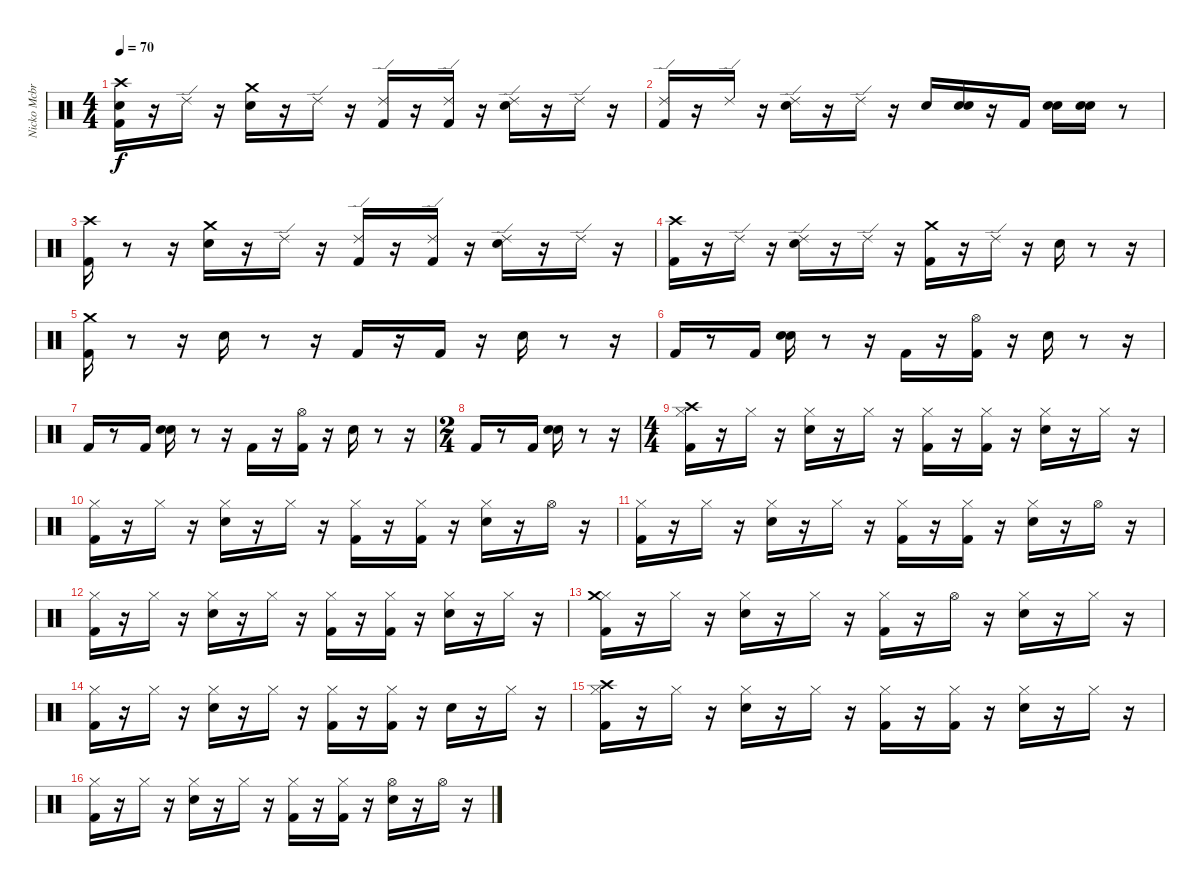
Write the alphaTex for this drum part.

\track ("Nicko Mcbrain" "Nicko Mcbr") {instrument percussion}
\staff {score}
\articulation defaults
\ts (4 4)
\tempo 70
\clef neutral
\ks c
("Snare (hit)" "Kick (hit) 2" "Crash high (hit)").16{dy f} r.16 "Ride (edge) 2".16 r.16 ("Electric Snare (hit)" "Crash medium (hit)").16 r.16 "Ride (edge) 2".16 r.16 ("Kick (hit) 2" "Ride (edge) 2").16 r.16 ("Kick (hit) 2" "Ride (edge) 2").16 r.16 ("Electric Snare (hit)" "Ride (edge) 2").16 r.16 "Ride (edge) 2".16 r.16 |
("Kick (hit) 2" "Ride (edge) 2").16 r.16 "Ride (edge) 2".16 r.16 ("Electric Snare (hit)" "Ride (edge) 2").16 r.16 "Ride (edge) 2".16 r.16 "Electric Snare (hit)".16 ("Snare (hit)" "Electric Snare (hit)").16 r.16 "Kick (hit) 2".16 ("Snare (hit)" "Electric Snare (hit)").16 ("Snare (hit)" "Electric Snare (hit)").16 r.8 |
("Kick (hit) 2" "Crash high (hit)").16 r.8 r.16 ("Electric Snare (hit)" "Crash medium (hit)").16 r.16 "Ride (edge) 2".16 r.16 ("Kick (hit) 2" "Ride (edge) 2").16 r.16 ("Kick (hit) 2" "Ride (edge) 2").16 r.16 ("Electric Snare (hit)" "Ride (edge) 2").16 r.16 "Ride (edge) 2".16 r.16 |
("Kick (hit) 2" "Crash high (hit)").16 r.16 "Ride (edge) 2".16 r.16 ("Electric Snare (hit)" "Ride (edge) 2").16 r.16 "Ride (edge) 2".16 r.16 ("Kick (hit) 2" "Crash medium (hit)").16 r.16 "Ride (edge) 2".16 r.16 "Electric Snare (hit)".16 r.8 r.16 |
("Kick (hit) 2" "Crash medium (hit)").16 r.8 r.16 "Electric Snare (hit)".16 r.8 r.16 "Kick (hit) 2".16 r.16 "Kick (hit) 2".16 r.16 "Electric Snare (hit)".16 r.8 r.16 |
"Kick (hit) 2".16 r.8 "Kick (hit) 2".16 ("Snare (hit)" "Electric Snare (hit)").16 r.8 r.16 "Kick (hit) 2".16 r.16 ("Kick (hit) 2" "Hi-Hat (open)").16 r.16 "Electric Snare (hit)".16 r.8 r.16 |
"Kick (hit) 2".16 r.8 "Kick (hit) 2".16 ("Snare (hit)" "Electric Snare (hit)").16 r.8 r.16 "Kick (hit) 2".16 r.16 ("Kick (hit) 2" "Hi-Hat (open)").16 r.16 "Electric Snare (hit)".16 r.8 r.16 |
\ts (2 4)
"Kick (hit) 2".16 r.8 "Kick (hit) 2".16 ("Snare (hit)" "Electric Snare (hit)").16 r.8 r.16 |
\ts (4 4)
("Kick (hit) 2" "Hi-Hat (closed)" "Crash high (hit)").16 r.16 "Hi-Hat (closed)".16 r.16 ("Electric Snare (hit)" "Hi-Hat (closed)").16 r.16 "Hi-Hat (closed)".16 r.16 ("Kick (hit) 2" "Hi-Hat (closed)").16 r.16 ("Kick (hit) 2" "Hi-Hat (closed)").16 r.16 ("Electric Snare (hit)" "Hi-Hat (closed)").16 r.16 "Hi-Hat (closed)".16 r.16 |
("Kick (hit) 2" "Hi-Hat (closed)").16 r.16 "Hi-Hat (closed)".16 r.16 ("Electric Snare (hit)" "Hi-Hat (closed)").16 r.16 "Hi-Hat (closed)".16 r.16 ("Kick (hit) 2" "Hi-Hat (closed)").16 r.16 ("Kick (hit) 2" "Hi-Hat (closed)").16 r.16 ("Electric Snare (hit)" "Hi-Hat (closed)").16 r.16 "Hi-Hat (open)".16 r.16 |
("Kick (hit) 2" "Hi-Hat (closed)").16 r.16 "Hi-Hat (closed)".16 r.16 ("Electric Snare (hit)" "Hi-Hat (closed)").16 r.16 "Hi-Hat (closed)".16 r.16 ("Kick (hit) 2" "Hi-Hat (closed)").16 r.16 ("Kick (hit) 2" "Hi-Hat (closed)").16 r.16 ("Electric Snare (hit)" "Hi-Hat (closed)").16 r.16 "Hi-Hat (open)".16 r.16 |
("Kick (hit) 2" "Hi-Hat (closed)").16 r.16 "Hi-Hat (closed)".16 r.16 ("Electric Snare (hit)" "Hi-Hat (closed)").16 r.16 "Hi-Hat (closed)".16 r.16 ("Kick (hit) 2" "Hi-Hat (closed)").16 r.16 ("Kick (hit) 2" "Hi-Hat (closed)").16 r.16 ("Electric Snare (hit)" "Hi-Hat (closed)").16 r.16 "Hi-Hat (closed)".16 r.16 |
("Kick (hit) 2" "Hi-Hat (closed)" "Crash medium (hit)").16 r.16 "Hi-Hat (closed)".16 r.16 ("Electric Snare (hit)" "Hi-Hat (closed)").16 r.16 "Hi-Hat (closed)".16 r.16 ("Kick (hit) 2" "Hi-Hat (closed)").16 r.16 "Hi-Hat (open)".16 r.16 ("Electric Snare (hit)" "Hi-Hat (closed)").16 r.16 "Hi-Hat (closed)".16 r.16 |
("Kick (hit) 2" "Hi-Hat (closed)").16 r.16 "Hi-Hat (closed)".16 r.16 ("Electric Snare (hit)" "Hi-Hat (closed)").16 r.16 "Hi-Hat (closed)".16 r.16 ("Kick (hit) 2" "Hi-Hat (closed)").16 r.16 ("Kick (hit) 2" "Hi-Hat (closed)").16 r.16 "Electric Snare (hit)".16 r.16 "Hi-Hat (closed)".16 r.16 |
("Kick (hit) 2" "Hi-Hat (closed)" "Crash high (hit)").16 r.16 "Hi-Hat (closed)".16 r.16 ("Electric Snare (hit)" "Hi-Hat (closed)").16 r.16 "Hi-Hat (closed)".16 r.16 ("Kick (hit) 2" "Hi-Hat (closed)").16 r.16 ("Kick (hit) 2" "Hi-Hat (closed)").16 r.16 ("Electric Snare (hit)" "Hi-Hat (closed)").16 r.16 "Hi-Hat (closed)".16 r.16 |
("Kick (hit) 2" "Hi-Hat (closed)").16 r.16 "Hi-Hat (closed)".16 r.16 ("Electric Snare (hit)" "Hi-Hat (closed)").16 r.16 "Hi-Hat (closed)".16 r.16 ("Kick (hit) 2" "Hi-Hat (closed)").16 r.16 ("Kick (hit) 2" "Hi-Hat (closed)").16 r.16 ("Electric Snare (hit)" "Hi-Hat (open)").16 r.16 "Hi-Hat (open)".16 r.16
